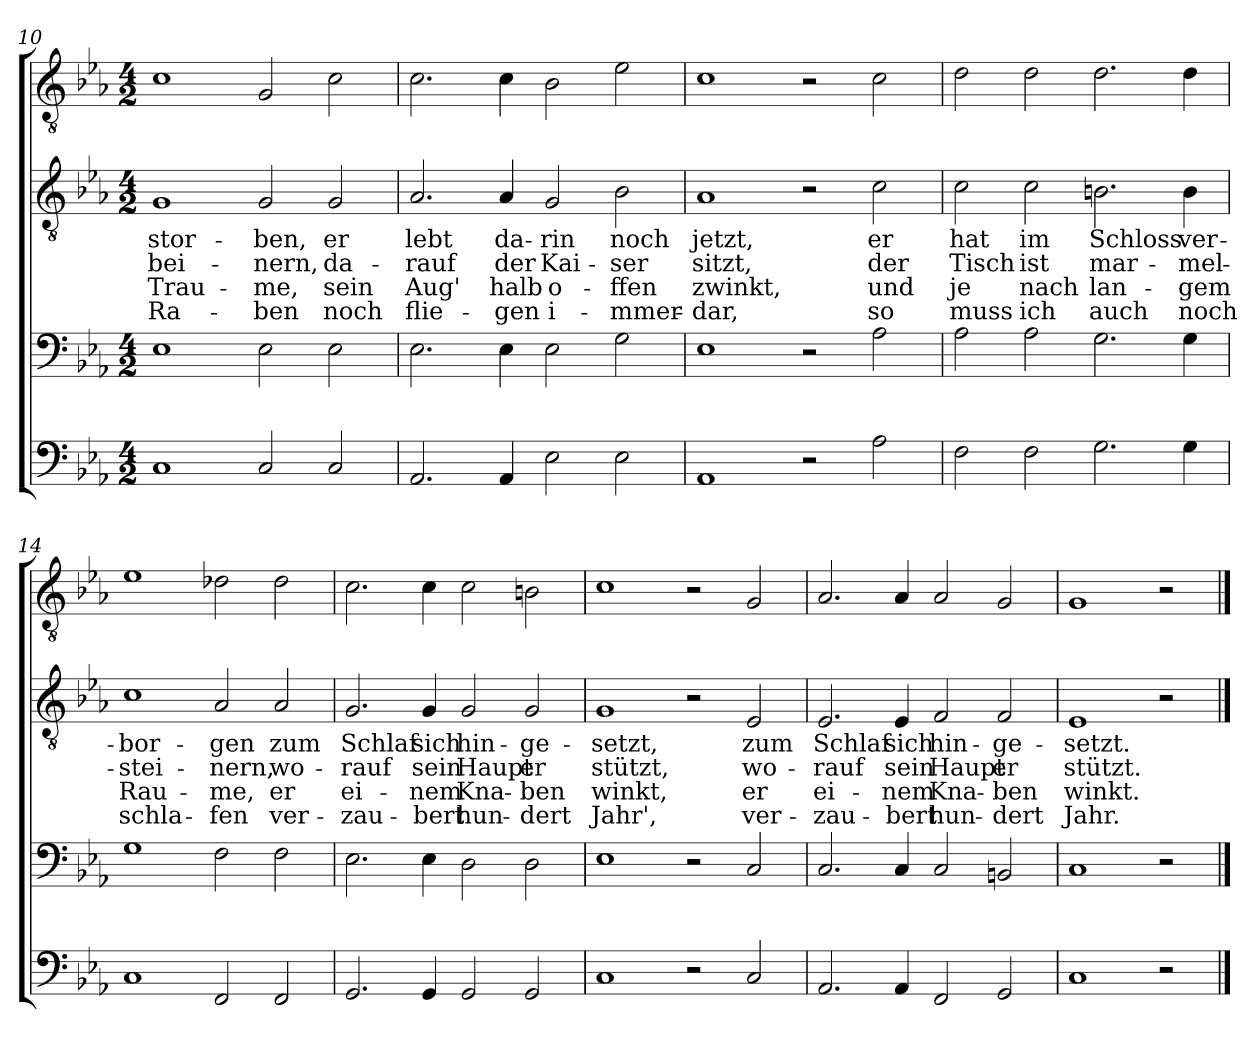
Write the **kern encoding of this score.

**kern	**kern	**kern	**text	**text	**text	**text	**kern
*part4	*part3	*part2	*part2	*part2	*part2	*part2	*part1
*staff4	*staff3	*staff2	*staff2	*staff2	*staff2	*staff2	*staff1
*clefF4	*clefF4	*clefGv2	*	*	*	*	*clefGv2
*k[b-e-a-]	*k[b-e-a-]	*k[b-e-a-]	*	*	*	*	*k[b-e-a-]
*E-:	*E-:	*E-:	*	*	*	*	*E-:
*M4/2	*M4/2	*M4/2	*	*	*	*	*M4/2
=10	=10	=10	=10	=10	=10	=10	=10
!	!	!	!LO:LY:b	!LO:LY:b	!LO:LY:b	!LO:LY:b	!
1C	1E-	1G	-stor-	-bei-	Trau-	Ra-	1c
!	!	!	!LO:LY:b	!LO:LY:b	!LO:LY:b	!LO:LY:b	!
2C/	2E-\	2G/	-ben,	-nern,	-me,	-ben	2G/
!	!	!	!LO:LY:b	!LO:LY:b	!LO:LY:b	!LO:LY:b	!
2C/	2E-\	2G/	er	da-	sein	noch	2c\
=11	=11	=11	=11	=11	=11	=11	=11
!	!	!	!LO:LY:b	!LO:LY:b	!LO:LY:b	!LO:LY:b	!
2.AA-/	2.E-\	2.A-/	lebt	-rauf	Aug'	flie-	2.c\
!	!	!	!LO:LY:b	!LO:LY:b	!LO:LY:b	!LO:LY:b	!
4AA-/	4E-\	4A-/	da-	der	halb	-gen	4c\
!	!	!	!LO:LY:b	!LO:LY:b	!LO:LY:b	!LO:LY:b	!
2E-\	2E-\	2G/	-rin	Kai-	o-	i-	2B-\
!	!	!	!LO:LY:b	!LO:LY:b	!LO:LY:b	!LO:LY:b	!
2E-\	2G\	2B-\	noch	-ser	-ffen	-mmer-	2e-\
=12	=12	=12	=12	=12	=12	=12	=12
!	!	!	!LO:LY:b	!LO:LY:b	!LO:LY:b	!LO:LY:b	!
1AA-	1E-	1A-	jetzt,	sitzt,	zwinkt,	-dar,	1c
2r	2r	2r	.	.	.	.	2r
!	!	!	!LO:LY:b	!LO:LY:b	!LO:LY:b	!LO:LY:b	!
2A-\	2A-\	2c\	er	der	und	so	2c\
=13	=13	=13	=13	=13	=13	=13	=13
!	!	!	!LO:LY:b	!LO:LY:b	!LO:LY:b	!LO:LY:b	!
2F\	2A-\	2c\	hat	Tisch	je	muss	2d\
!	!	!	!LO:LY:b	!LO:LY:b	!LO:LY:b	!LO:LY:b	!
2F\	2A-\	2c\	im	ist	nach	ich	2d\
!	!	!	!LO:LY:b	!LO:LY:b	!LO:LY:b	!LO:LY:b	!
2.G\	2.G\	2.Bn\	Schloss	mar-	lan-	auch	2.d\
!	!	!	!LO:LY:b	!LO:LY:b	!LO:LY:b	!LO:LY:b	!
4G\	4G\	4B\	ver-	-mel-	-gem	noch	4d\
!!LO:LB:g=z
=14	=14	=14	=14	=14	=14	=14	=14
!	!	!	!LO:LY:b	!LO:LY:b	!LO:LY:b	!LO:LY:b	!
1C	1G	1c	-bor-	-stei-	Rau-	schla-	1e-
!	!	!	!LO:LY:b	!LO:LY:b	!LO:LY:b	!LO:LY:b	!
2FF/	2F\	2A-/	-gen	-nern,	-me,	-fen	2d-X\
!	!	!	!LO:LY:b	!LO:LY:b	!LO:LY:b	!LO:LY:b	!
2FF/	2F\	2A-/	zum	wo-	er	ver-	2d-\
=15	=15	=15	=15	=15	=15	=15	=15
!	!	!	!LO:LY:b	!LO:LY:b	!LO:LY:b	!LO:LY:b	!
2.GG/	2.E-\	2.G/	Schlaf	-rauf	ei-	-zau-	2.c\
!	!	!	!LO:LY:b	!LO:LY:b	!LO:LY:b	!LO:LY:b	!
4GG/	4E-\	4G/	sich	sein	-nem	-bert	4c\
!	!	!	!LO:LY:b	!LO:LY:b	!LO:LY:b	!LO:LY:b	!
2GG/	2D\	2G/	hin-	Haupt	Kna-	hun-	2c\
!	!	!	!LO:LY:b	!LO:LY:b	!LO:LY:b	!LO:LY:b	!
2GG/	2D\	2G/	-ge-	er	-ben	-dert	2Bn\
=16	=16	=16	=16	=16	=16	=16	=16
!	!	!	!LO:LY:b	!LO:LY:b	!LO:LY:b	!LO:LY:b	!
1C	1E-	1G	-setzt,	stützt,	winkt,	Jahr',	1c
2r	2r	2r	.	.	.	.	2r
!	!	!	!LO:LY:b	!LO:LY:b	!LO:LY:b	!LO:LY:b	!
2C/	2C/	2E-/	zum	wo-	er	ver-	2G/
=17	=17	=17	=17	=17	=17	=17	=17
!	!	!	!LO:LY:b	!LO:LY:b	!LO:LY:b	!LO:LY:b	!
2.AA-/	2.C/	2.E-/	Schlaf	-rauf	ei-	-zau-	2.A-/
!	!	!	!LO:LY:b	!LO:LY:b	!LO:LY:b	!LO:LY:b	!
4AA-/	4C/	4E-/	sich	sein	-nem	-bert	4A-/
!	!	!	!LO:LY:b	!LO:LY:b	!LO:LY:b	!LO:LY:b	!
2FF/	2C/	2F/	hin-	Haupt	Kna-	hun-	2A-/
!	!	!	!LO:LY:b	!LO:LY:b	!LO:LY:b	!LO:LY:b	!
2GG/	2BBn/	2F/	-ge-	er	-ben	-dert	2G/
=18	=18	=18	=18	=18	=18	=18	=18
!	!	!	!LO:LY:b	!LO:LY:b	!LO:LY:b	!LO:LY:b	!
1C	1C	1E-	-setzt.	stützt.	winkt.	Jahr.	1G
2r	2r	2r	.	.	.	.	2r
==	==	==	==	==	==	==	==
*-	*-	*-	*-	*-	*-	*-	*-
